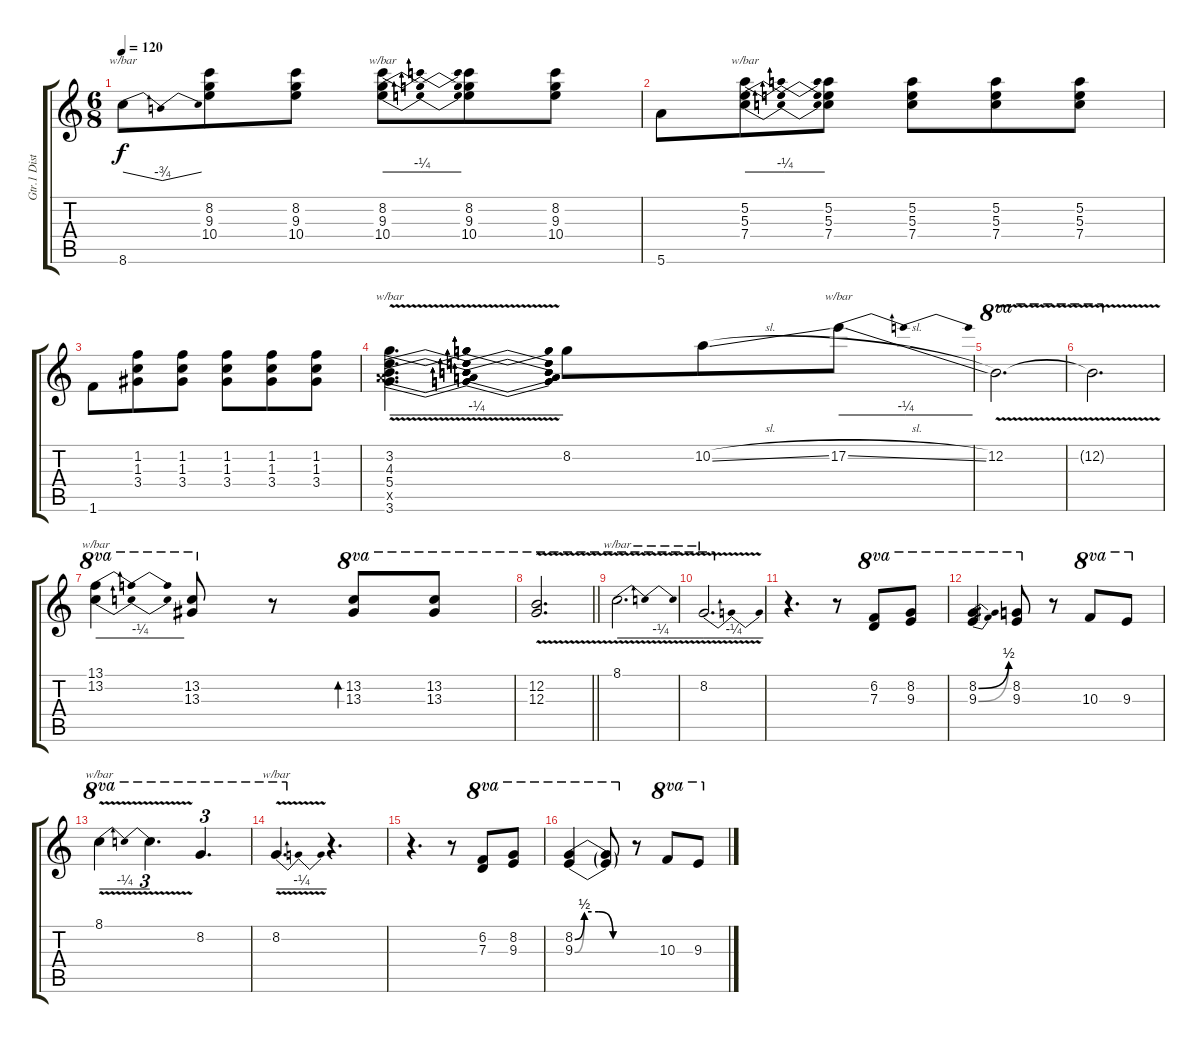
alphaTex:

\track ("Gtr.1 Distortion Gtr." "Gtr.1 Dist") {instrument distortionguitar}
\staff {score tabs}
\tuning (E4 B3 G3 D4 A3 E3) {hide}
\ts (6 8)
\tempo 120
\clef g2
\ks c
8.6.8{tbe (dip default 0 0 30 -3 60 0) dy f instrument distortionguitar} (8.2 9.3 10.4).8 (8.2 9.3 10.4).8 (8.2 9.3 10.4).8{tbe (dip default 0 0 30 -1 60 0)} (8.2 9.3 10.4).8 (8.2 9.3 10.4).8 |
5.6.8 (5.2 5.3 7.4).8{tbe (dip default 0 0 30 -1 60 0)} (5.2 5.3 7.4).8 (5.2 5.3 7.4).8 (5.2 5.3 7.4).8 (5.2 5.3 7.4).8 |
1.6.8 (1.2 1.3 3.4).8 (1.2 1.3 3.4).8 (1.2 1.3 3.4).8 (1.2 1.3 3.4).8 (1.2 1.3 3.4).8 |
(3.2{v} 4.3{v} 5.4{v} 0.5{v x} 3.6{v}).4{d tbe (dip default 0 0 30 -1 60 0)} 8.2.8 10.2{sl}.8 17.2{sl}.8{tbe (dip default 0 0 30 -1 60 0)} |
12.2{v}.2{d ot 8va} |
12.2{v t}.2{d ot 8va} |
(13.1 13.2).4{tbe (dip default 0 0 30 -1 60 0) ot 8va} (13.2 13.3).8{ot 8va} r.8 (13.2 13.3).8{bd 30 ot 8va} (13.2 13.3).8{ot 8va} |
\barLineRight lightlight
(12.2{v} 12.3{v}).2{d ot 8va} |
8.1{v}.2{d tbe (dip default 0 0 30 -1 60 0) ot 8va} |
8.2{v}.2{d tbe (dip default 0 0 30 -1 60 0) ot 8va} |
r.4{d} r.8 (6.2 7.3).8{ot 8va} (8.2 9.3).8{ot 8va} |
(8.2{be (bend 0 0 60 2)} 9.3{be (bend 0 0 60 2)}).4{ot 8va} (8.2 9.3).8{ot 8va} r.8 10.3.8{ot 8va} 9.3.8{ot 8va} |
8.1{v}.4{tbe (dip default 0 0 30 -1 60 0) ot 8va} 8.1{v t}.4{d tu (3 2) ot 8va} 8.2.4{d tu (3 2) ot 8va} |
8.2{v}.4{d tbe (dip default 0 0 30 -1 60 0) ot 8va} r.4{d} |
r.4{d} r.8 (6.2 7.3).8{ot 8va} (8.2 9.3).8{ot 8va} |
(8.2{be (custom 0 0 10 2 25 2 40 0 60 0)} 9.3{be (custom 0 0 10 2 25 2 40 0 60 0)}).4{ot 8va} (8.2{t} 9.3{t}).8{ot 8va} r.8 10.3.8{ot 8va} 9.3.8{ot 8va}
